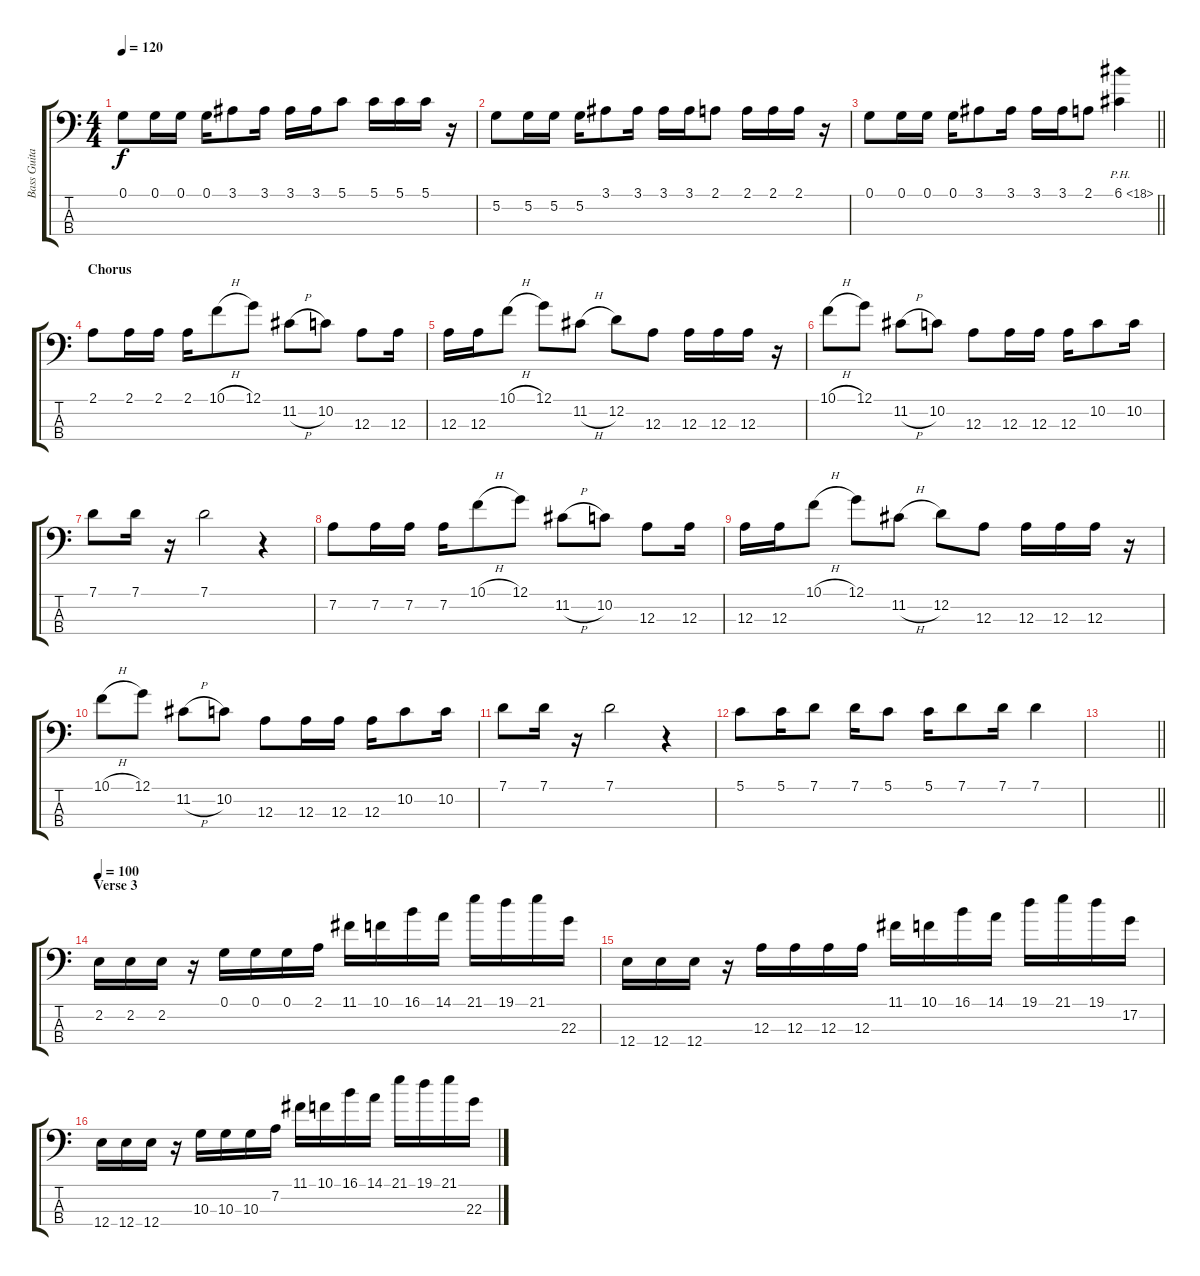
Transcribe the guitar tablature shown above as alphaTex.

\track ("Bass Guitar" "Bass Guita") {instrument electricbassfinger}
\staff {score tabs}
\tuning (G2 D2 A1 E1) {hide}
\ts (4 4)
\tempo 120
\clef f4
\ks c
0.1.8{dy f} 0.1.16 0.1.16 0.1.16 3.1.8 3.1.16 3.1.16 3.1.16 5.1.8 5.1.16 5.1.16 5.1.16 r.16 |
5.2.8 5.2.16 5.2.16 5.2.16 3.1.8 3.1.16 3.1.16 3.1.16 2.1.8 2.1.16 2.1.16 2.1.16 r.16 |
\barLineRight lightlight
0.1.8 0.1.16 0.1.16 0.1.16 3.1.8 3.1.16 3.1.16 3.1.16 2.1.8 6.1{ph 12}.4 |
\section ("" "Chorus ")
2.1.8 2.1.16 2.1.16 2.1.16 10.1{h}.8 12.1.8 11.2{h}.8 10.2.8 12.3.8 12.3.16 |
12.3.16 12.3.16 10.1{h}.8 12.1.8 11.2{h}.8 12.2.8 12.3.8 12.3.16 12.3.16 12.3.16 r.16 |
10.1{h}.8 12.1.8 11.2{h}.8 10.2.8 12.3.8 12.3.16 12.3.16 12.3.16 10.2.8 10.2.16 |
7.1.8 7.1.16 r.16 7.1.2 r.4 |
7.2.8 7.2.16 7.2.16 7.2.16 10.1{h}.8 12.1.8 11.2{h}.8 10.2.8 12.3.8 12.3.16 |
12.3.16 12.3.16 10.1{h}.8 12.1.8 11.2{h}.8 12.2.8 12.3.8 12.3.16 12.3.16 12.3.16 r.16 |
10.1{h}.8 12.1.8 11.2{h}.8 10.2.8 12.3.8 12.3.16 12.3.16 12.3.16 10.2.8 10.2.16 |
7.1.8 7.1.16 r.16 7.1.2 r.4 |
5.1.8 5.1.16 7.1.8 7.1.16 5.1.8 5.1.16 7.1.8 7.1.16 7.1.4 |
\barLineRight lightlight
|
\section ("" "Verse 3")
\tempo 100
2.2.16 2.2.16 2.2.16 r.16 0.1.16 0.1.16 0.1.16 2.1.16 11.1.16 10.1.16 16.1.16 14.1.16 21.1.16 19.1.16 21.1.16 22.3.16 |
12.4.16 12.4.16 12.4.16 r.16 12.3.16 12.3.16 12.3.16 12.3.16 11.1.16 10.1.16 16.1.16 14.1.16 19.1.16 21.1.16 19.1.16 17.2.16 |
12.4.16 12.4.16 12.4.16 r.16 10.3.16 10.3.16 10.3.16 7.2.16 11.1.16 10.1.16 16.1.16 14.1.16 21.1.16 19.1.16 21.1.16 22.3.16
